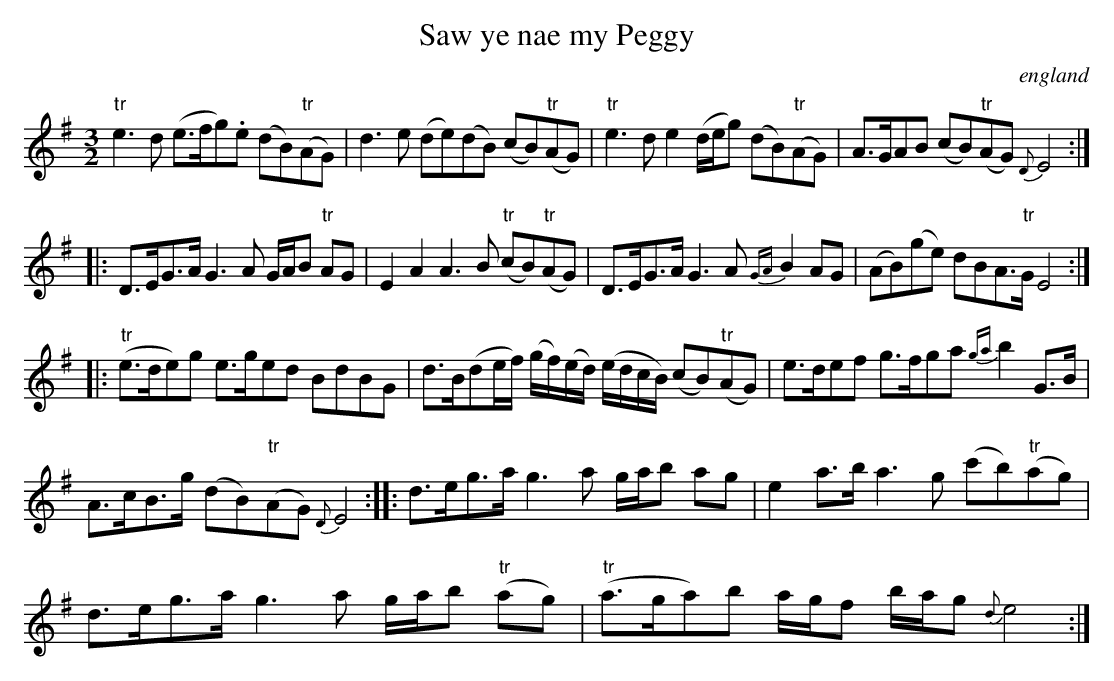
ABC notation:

X:1
T:Saw ye nae my Peggy
O:england
M:3/2
K:Em
"tr"e3d (e>fg).e (dB)("tr"AG)| d3e (de)(dB) (cB)("tr"AG)|\
"tr"e3d e2(d/e/g) (dB)("tr"AG)| A>GAB (cB)("tr"AG) {D}E4::
D>EG>A G3A G/A/B "tr"AG| E2A2 A3B ("tr"cB)("tr"AG)|\
D>EG>A G3A {GA}B2AG| (AB)(ge) dBA>"tr"G E4::
("tr"e>de)g e>ged BdBG| \
d>B(de/f/) (g/f/)(e/d/) (e/d/c/B/) (cB)("tr"AG)|\
e>def g>fga {ga}b2G>B|
A>cB>g (dB)("tr"AG) {D}E4::\
d>eg>a g3a g/a/b ag| e2a>b a3g (c'b)("tr"ag)|
d>eg>a g3a g/a/b ("tr"ag)| ("tr"a>ga)b a/g/f b/a/g {d}e4:|
